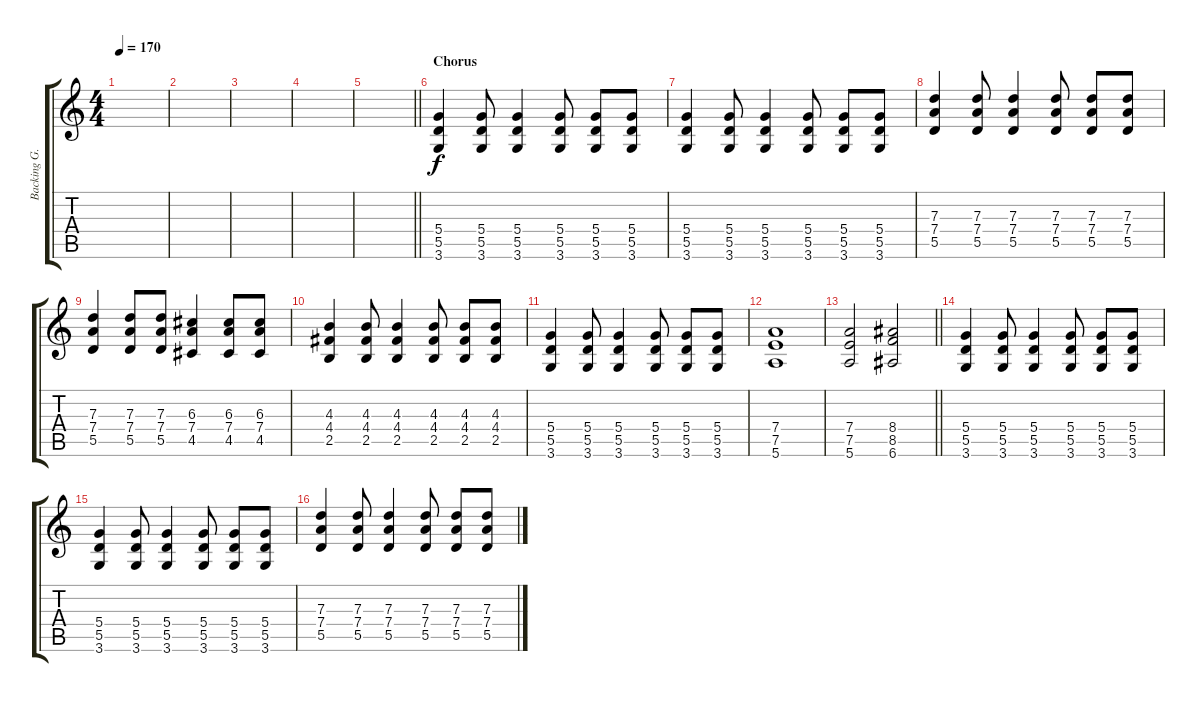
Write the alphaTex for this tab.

\track ("Backing G. 2" "Backing G.") {instrument overdrivenguitar}
\staff {score tabs}
\tuning (E4 B3 G3 D3 A2 E2) {hide}
\ts (4 4)
\tempo 170
\clef g2
\ks c
|
|
|
|
\barLineRight lightlight
|
\section ("" "Chorus")
(5.4 5.5 3.6).4 (5.4 5.5 3.6).8 (5.4 5.5 3.6).4 (5.4 5.5 3.6).8 (5.4 5.5 3.6).8 (5.4 5.5 3.6).8 |
(5.4 5.5 3.6).4 (5.4 5.5 3.6).8 (5.4 5.5 3.6).4 (5.4 5.5 3.6).8 (5.4 5.5 3.6).8 (5.4 5.5 3.6).8 |
(7.3 7.4 5.5).4 (7.3 7.4 5.5).8 (7.3 7.4 5.5).4 (7.3 7.4 5.5).8 (7.3 7.4 5.5).8 (7.3 7.4 5.5).8 |
(7.3 7.4 5.5).4 (7.3 7.4 5.5).8 (7.3 7.4 5.5).8 (6.3 7.4 4.5).4 (6.3 7.4 4.5).8 (6.3 7.4 4.5).8 |
(4.3 4.4 2.5).4 (4.3 4.4 2.5).8 (4.3 4.4 2.5).4 (4.3 4.4 2.5).8 (4.3 4.4 2.5).8 (4.3 4.4 2.5).8 |
(5.4 5.5 3.6).4 (5.4 5.5 3.6).8 (5.4 5.5 3.6).4 (5.4 5.5 3.6).8 (5.4 5.5 3.6).8 (5.4 5.5 3.6).8 |
(7.4 7.5 5.6).1 |
\barLineRight lightlight
(7.4 7.5 5.6).2 (8.4 8.5 6.6).2 |
(5.4 5.5 3.6).4 (5.4 5.5 3.6).8 (5.4 5.5 3.6).4 (5.4 5.5 3.6).8 (5.4 5.5 3.6).8 (5.4 5.5 3.6).8 |
(5.4 5.5 3.6).4 (5.4 5.5 3.6).8 (5.4 5.5 3.6).4 (5.4 5.5 3.6).8 (5.4 5.5 3.6).8 (5.4 5.5 3.6).8 |
(7.3 7.4 5.5).4 (7.3 7.4 5.5).8 (7.3 7.4 5.5).4 (7.3 7.4 5.5).8 (7.3 7.4 5.5).8 (7.3 7.4 5.5).8
